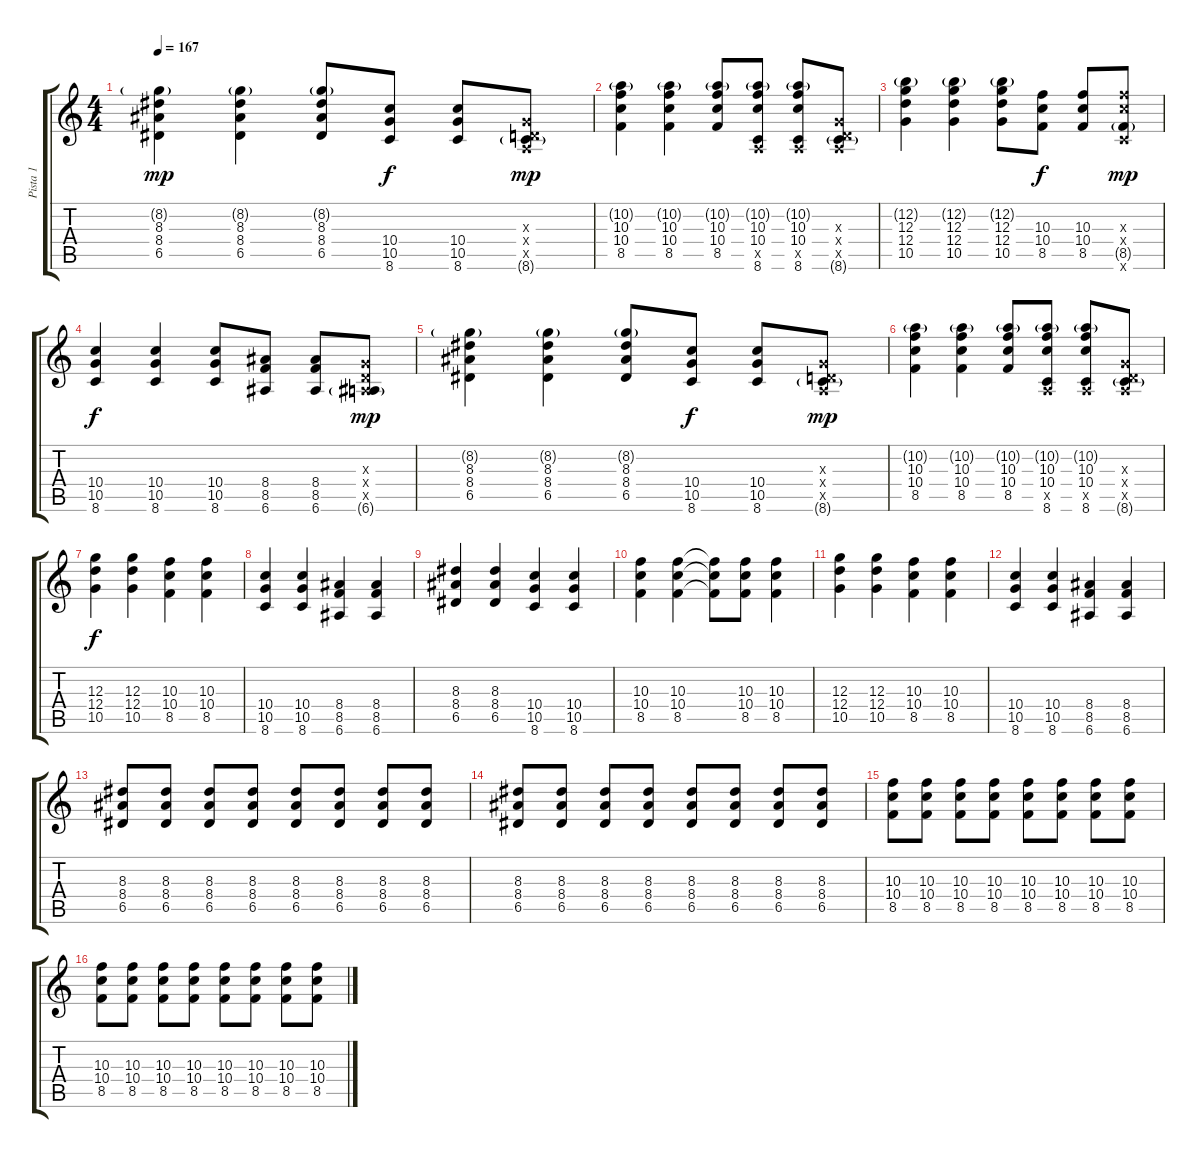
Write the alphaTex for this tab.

\track ("Pista 1" "Pista 1") {instrument overdrivenguitar}
\staff {score tabs}
\tuning (E4 B3 G3 D3 A2 E2) {hide}
\ts (4 4)
\tempo 167
\clef g2
\ks c
(8.2{g} 8.3 8.4 6.5).4{dy mp} (8.2{g} 8.3 8.4 6.5).4 (8.2{g} 8.3 8.4 6.5).8 (10.4 10.5 8.6).8{dy f} (10.4 10.5 8.6).8 (0.3{x} 0.4{x} 0.5{x} 8.6{g}).8{dy mp} |
(10.2{g} 10.3 10.4 8.5).4 (10.2{g} 10.3 10.4 8.5).4 (10.2{g} 10.3 10.4 8.5).8 (10.2{g} 10.3 10.4 0.5{x} 8.6).8 (10.2{g} 10.3 10.4 0.5{x} 8.6).8 (0.3{x} 0.4{x} 0.5{x} 8.6{g}).8 |
(12.2{g} 12.3 12.4 10.5).4 (12.2{g} 12.3 12.4 10.5).4 (12.2{g} 12.3 12.4 10.5).8 (10.3 10.4 8.5).8{dy f} (10.3 10.4 8.5).8 (10.3{x} 10.4{x} 8.5{g} 8.6{x}).8{dy mp} |
(10.4 10.5 8.6).4{dy f} (10.4 10.5 8.6).4 (10.4 10.5 8.6).8 (8.4 8.5 6.6).8 (8.4 8.5 6.6).8 (0.3{x} 0.4{x} 0.5{x} 6.6{g}).8{dy mp} |
(8.2{g} 8.3 8.4 6.5).4 (8.2{g} 8.3 8.4 6.5).4 (8.2{g} 8.3 8.4 6.5).8 (10.4 10.5 8.6).8{dy f} (10.4 10.5 8.6).8 (0.3{x} 0.4{x} 0.5{x} 8.6{g}).8{dy mp} |
(10.2{g} 10.3 10.4 8.5).4 (10.2{g} 10.3 10.4 8.5).4 (10.2{g} 10.3 10.4 8.5).8 (10.2{g} 10.3 10.4 0.5{x} 8.6).8 (10.2{g} 10.3 10.4 0.5{x} 8.6).8 (0.3{x} 0.4{x} 0.5{x} 8.6{g}).8 |
(12.3 12.4 10.5).4{dy f} (12.3 12.4 10.5).4 (10.3 10.4 8.5).4 (10.3 10.4 8.5).4 |
(10.4 10.5 8.6).4 (10.4 10.5 8.6).4 (8.4 8.5 6.6).4 (8.4 8.5 6.6).4 |
(8.3 8.4 6.5).4 (8.3 8.4 6.5).4 (10.4 10.5 8.6).4 (10.4 10.5 8.6).4 |
(10.3 10.4 8.5).4 (10.3 10.4 8.5).4 (10.3{t} 10.4{t} 8.5{t}).8 (10.3 10.4 8.5).8 (10.3 10.4 8.5).4 |
(12.3 12.4 10.5).4 (12.3 12.4 10.5).4 (10.3 10.4 8.5).4 (10.3 10.4 8.5).4 |
(10.4 10.5 8.6).4 (10.4 10.5 8.6).4 (8.4 8.5 6.6).4 (8.4 8.5 6.6).4 |
(8.3 8.4 6.5).8 (8.3 8.4 6.5).8 (8.3 8.4 6.5).8 (8.3 8.4 6.5).8 (8.3 8.4 6.5).8 (8.3 8.4 6.5).8 (8.3 8.4 6.5).8 (8.3 8.4 6.5).8 |
(8.3 8.4 6.5).8 (8.3 8.4 6.5).8 (8.3 8.4 6.5).8 (8.3 8.4 6.5).8 (8.3 8.4 6.5).8 (8.3 8.4 6.5).8 (8.3 8.4 6.5).8 (8.3 8.4 6.5).8 |
(10.3 10.4 8.5).8 (10.3 10.4 8.5).8 (10.3 10.4 8.5).8 (10.3 10.4 8.5).8 (10.3 10.4 8.5).8 (10.3 10.4 8.5).8 (10.3 10.4 8.5).8 (10.3 10.4 8.5).8 |
(10.3 10.4 8.5).8 (10.3 10.4 8.5).8 (10.3 10.4 8.5).8 (10.3 10.4 8.5).8 (10.3 10.4 8.5).8 (10.3 10.4 8.5).8 (10.3 10.4 8.5).8 (10.3 10.4 8.5).8
